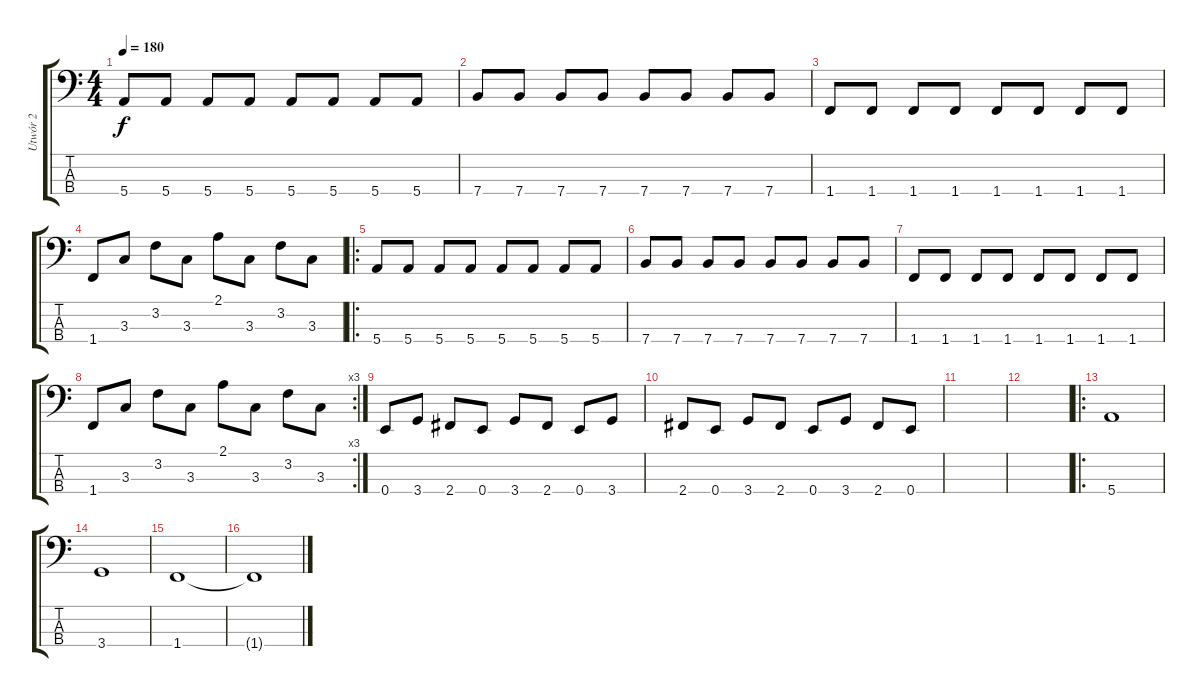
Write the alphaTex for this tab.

\track ("Utwór 2" "Utwór 2") {instrument electricbassfinger}
\staff {score tabs}
\tuning (G2 D2 A1 E1) {hide}
\ts (4 4)
\tempo 180
\clef f4
\ks c
5.4.8{dy f} 5.4.8 5.4.8 5.4.8 5.4.8 5.4.8 5.4.8 5.4.8 |
7.4.8 7.4.8 7.4.8 7.4.8 7.4.8 7.4.8 7.4.8 7.4.8 |
1.4.8 1.4.8 1.4.8 1.4.8 1.4.8 1.4.8 1.4.8 1.4.8 |
1.4.8 3.3.8 3.2.8 3.3.8 2.1.8 3.3.8 3.2.8 3.3.8 |
\ro
5.4.8 5.4.8 5.4.8 5.4.8 5.4.8 5.4.8 5.4.8 5.4.8 |
7.4.8 7.4.8 7.4.8 7.4.8 7.4.8 7.4.8 7.4.8 7.4.8 |
1.4.8 1.4.8 1.4.8 1.4.8 1.4.8 1.4.8 1.4.8 1.4.8 |
\rc 3
1.4.8 3.3.8 3.2.8 3.3.8 2.1.8 3.3.8 3.2.8 3.3.8 |
0.4.8 3.4.8 2.4.8 0.4.8 3.4.8 2.4.8 0.4.8 3.4.8 |
2.4.8 0.4.8 3.4.8 2.4.8 0.4.8 3.4.8 2.4.8 0.4.8 |
|
|
\ro
5.4.1 |
3.4.1 |
1.4.1 |
1.4{t}.1
